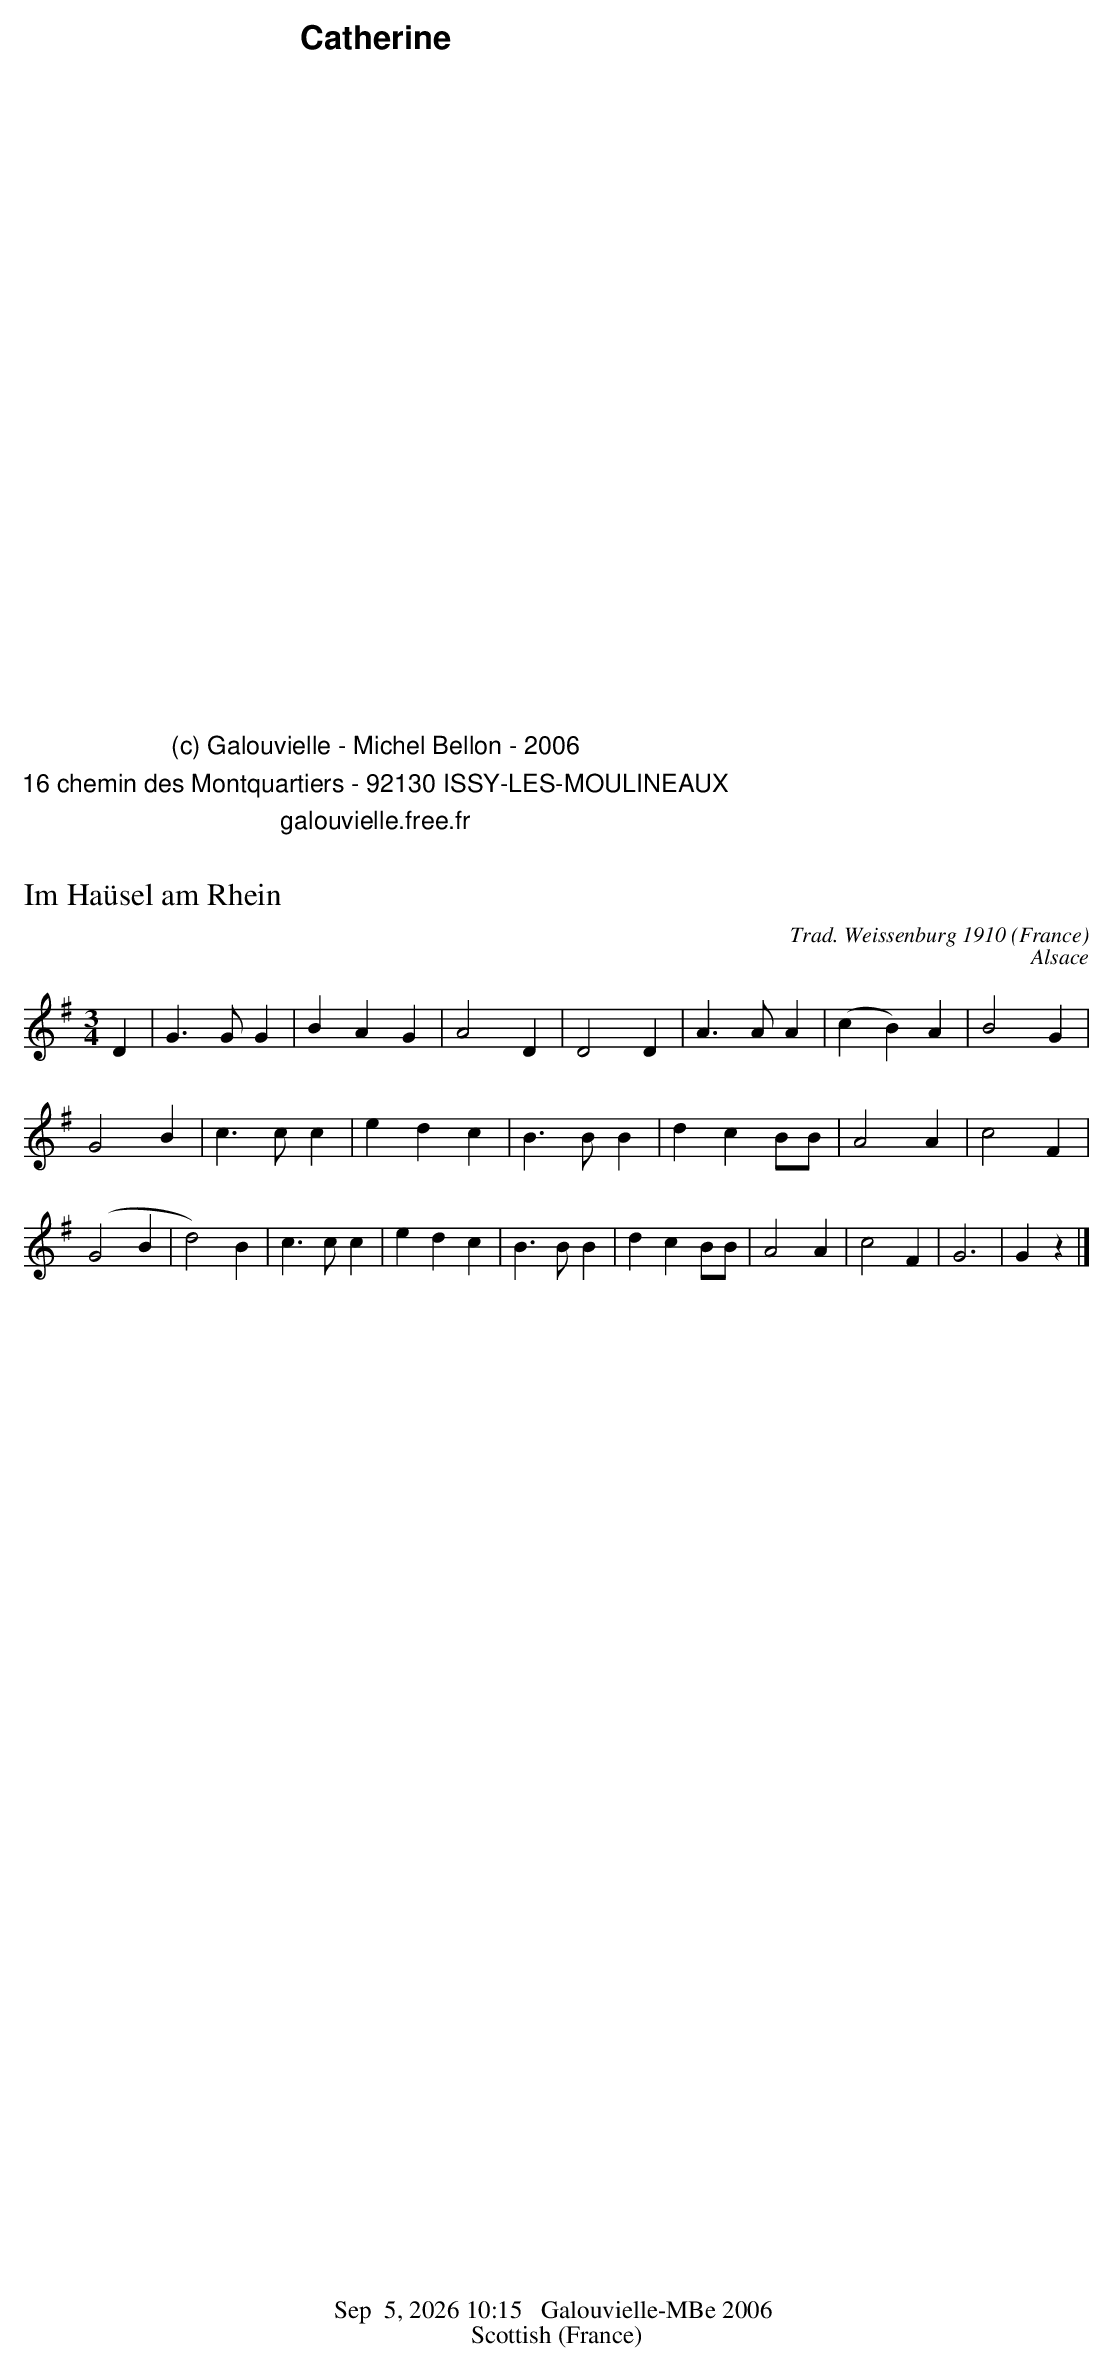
X:1
T:Im Haüsel am Rhein
O:France
C:Trad. Weissenburg 1910
M:3/4
L:1/4
K:G
D | G>GG | BAG | A2D | D2D | A>AA | (cB)A | B2G |
G2B | c>cc | edc | B>BB | dcB/B/ | A2A | c2F |
(G2B | d2)B | c>cc | edc | B>BB | dcB/B/ | A2A | c2F | G3 |Gz |]
